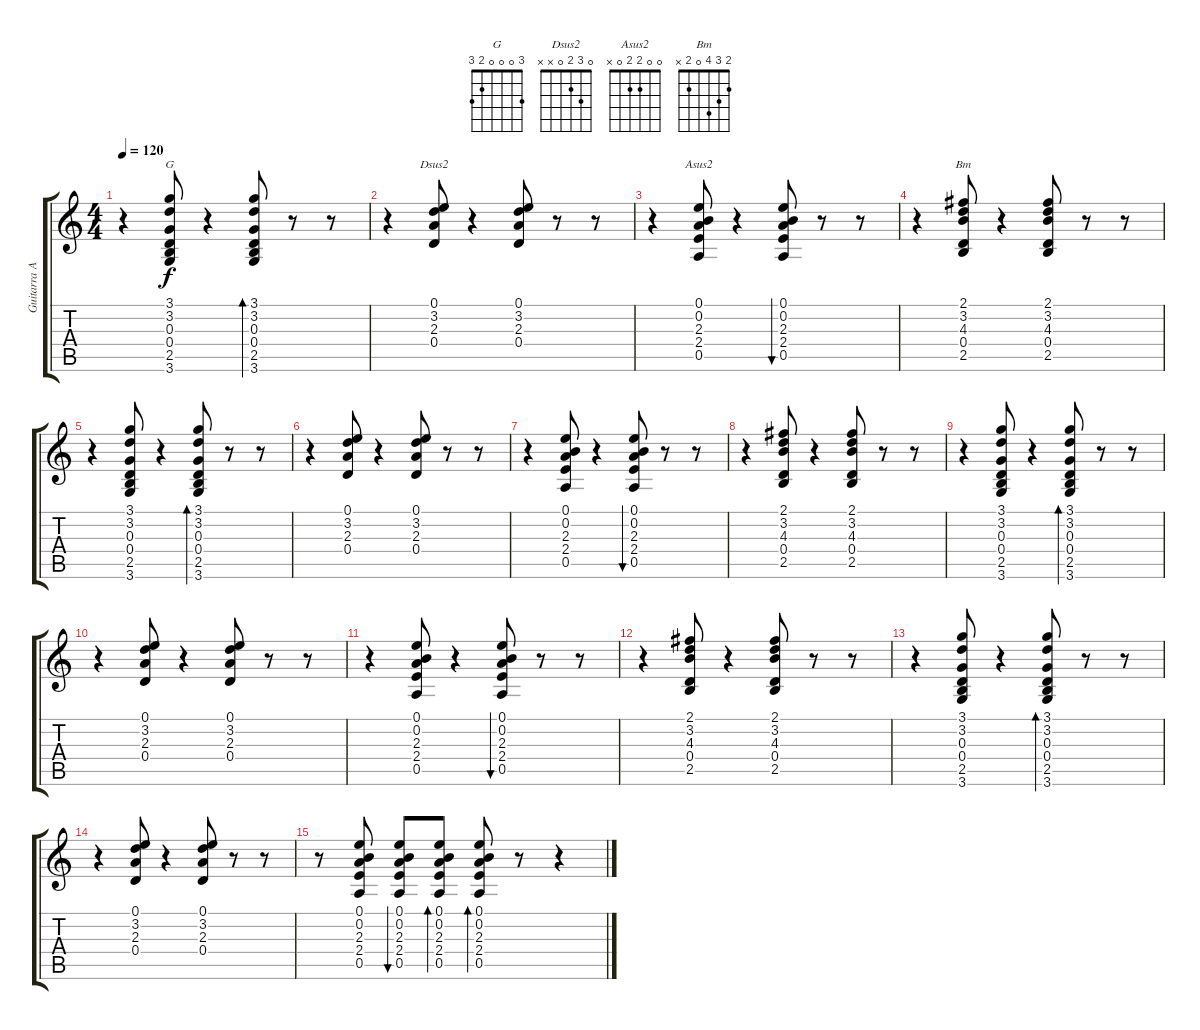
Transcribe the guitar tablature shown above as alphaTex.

\track ("Guitarra Acústica" "Guitarra A") {instrument acousticguitarsteel}
\staff {score tabs}
\tuning (E4 B3 G3 D3 A2 E2) {hide}
\chord ("G" 3 0 0 0 2 3)
\chord ("Dsus2" 0 3 2 0 x x)
\chord ("Asus2" 0 0 2 2 0 x)
\chord ("Bm" 2 3 4 0 2 x)
\ts (4 4)
\tempo 120
\clef g2
\ks c
r.4{dy f} (3.1 3.2 0.3 0.4 2.5 3.6).8{ch "G"} r.4 (3.1 3.2 0.3 0.4 2.5 3.6).8{bd 60} r.8 r.8 |
r.4 (0.1 3.2 2.3 0.4).8{ch "Dsus2"} r.4 (0.1 3.2 2.3 0.4).8 r.8 r.8 |
r.4 (0.1 0.2 2.3 2.4 0.5).8{ch "Asus2"} r.4 (0.1 0.2 2.3 2.4 0.5).8{bu 60} r.8 r.8 |
r.4 (2.1 3.2 4.3 0.4 2.5).8{ch "Bm"} r.4 (2.1 3.2 4.3 0.4 2.5).8 r.8 r.8 |
r.4 (3.1 3.2 0.3 0.4 2.5 3.6).8 r.4 (3.1 3.2 0.3 0.4 2.5 3.6).8{bd 60} r.8 r.8 |
r.4 (0.1 3.2 2.3 0.4).8 r.4 (0.1 3.2 2.3 0.4).8 r.8 r.8 |
r.4 (0.1 0.2 2.3 2.4 0.5).8 r.4 (0.1 0.2 2.3 2.4 0.5).8{bu 60} r.8 r.8 |
r.4 (2.1 3.2 4.3 0.4 2.5).8 r.4 (2.1 3.2 4.3 0.4 2.5).8 r.8 r.8 |
r.4 (3.1 3.2 0.3 0.4 2.5 3.6).8 r.4 (3.1 3.2 0.3 0.4 2.5 3.6).8{bd 60} r.8 r.8 |
r.4 (0.1 3.2 2.3 0.4).8 r.4 (0.1 3.2 2.3 0.4).8 r.8 r.8 |
r.4 (0.1 0.2 2.3 2.4 0.5).8 r.4 (0.1 0.2 2.3 2.4 0.5).8{bu 60} r.8 r.8 |
r.4 (2.1 3.2 4.3 0.4 2.5).8 r.4 (2.1 3.2 4.3 0.4 2.5).8 r.8 r.8 |
r.4 (3.1 3.2 0.3 0.4 2.5 3.6).8 r.4 (3.1 3.2 0.3 0.4 2.5 3.6).8{bd 60} r.8 r.8 |
r.4 (0.1 3.2 2.3 0.4).8 r.4 (0.1 3.2 2.3 0.4).8 r.8 r.8 |
r.8 (0.1 0.2 2.3 2.4 0.5).8 (0.1 0.2 2.3 2.4 0.5).8{bu 60} (0.1 0.2 2.3 2.4 0.5).8{bd 60} (0.1 0.2 2.3 2.4 0.5).8{bd 30} r.8 r.4
